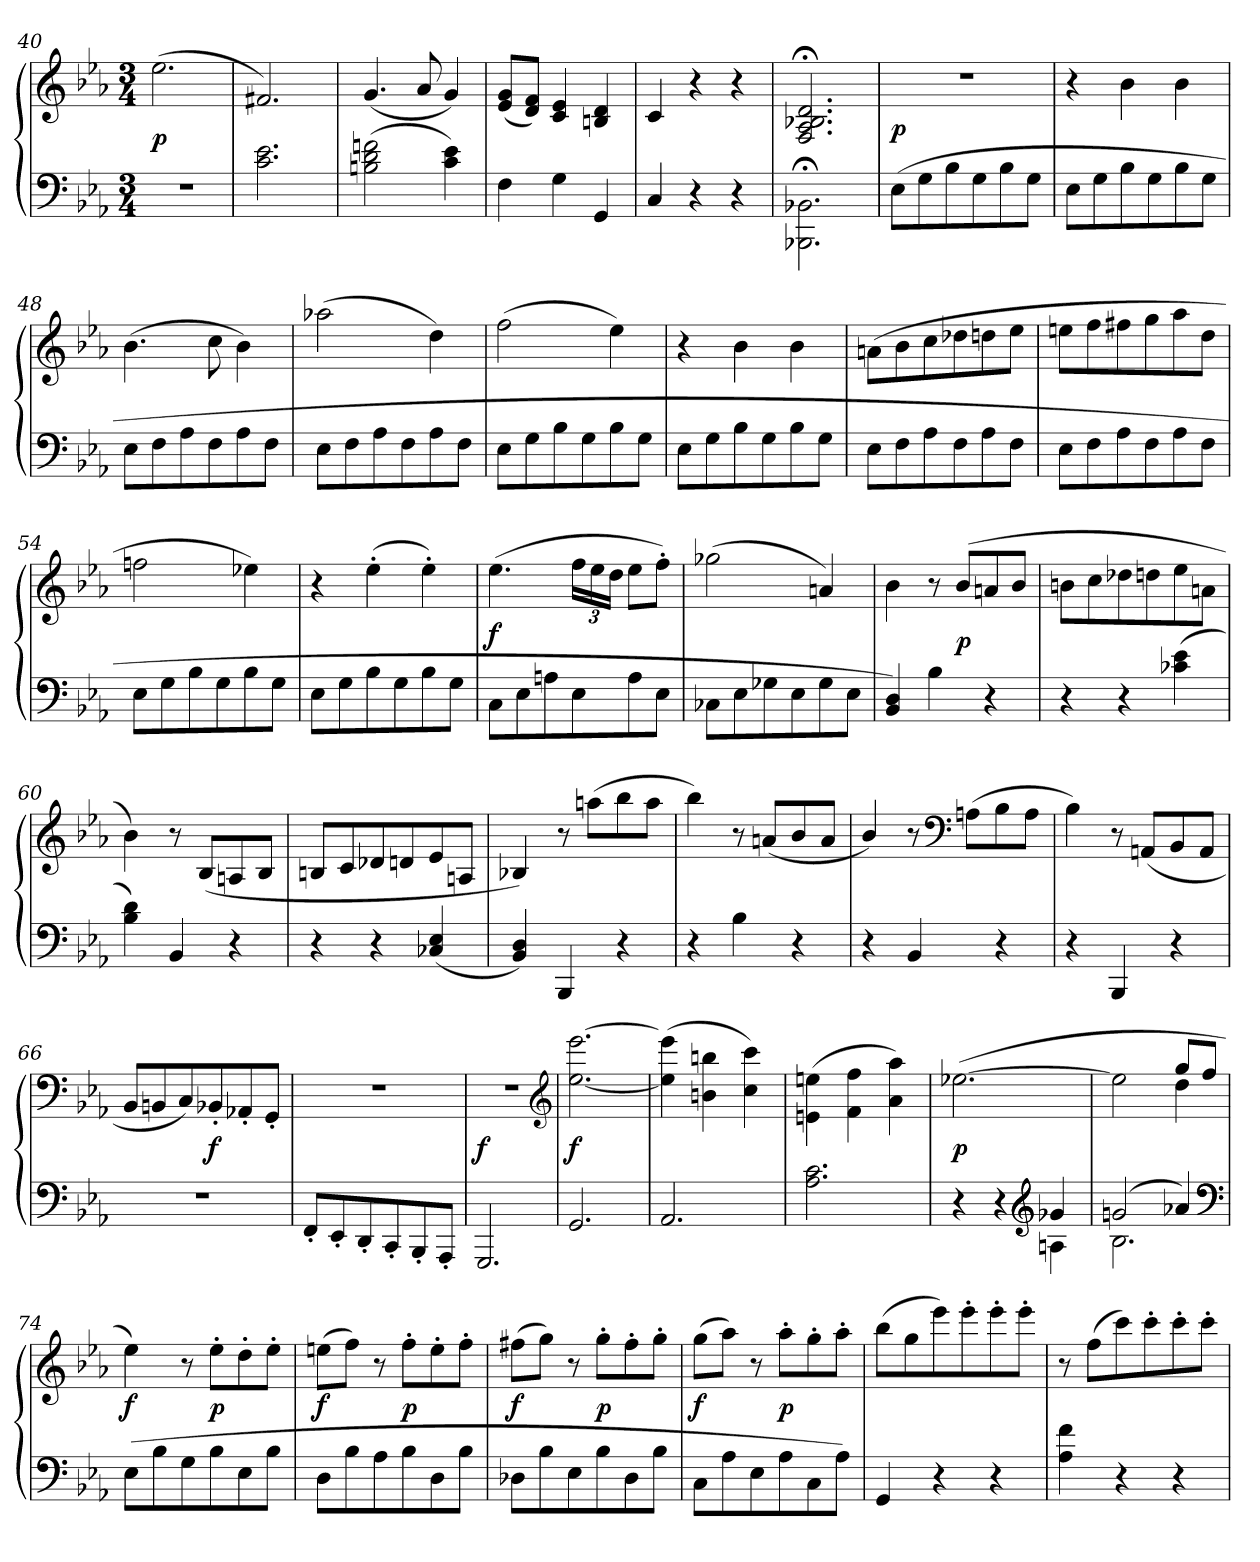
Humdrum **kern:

**kern	**kern	**dynam
*part1	*part1	*part1
*staff2	*staff1	*staff1/2
*clefF4	*clefG2	*
*k[b-e-a-]	*k[b-e-a-]	*
*M3/4	*M3/4	*
=40	=40	=40
2.r	(2.ee-	p
=41	=41	=41
2.c 2.e-	2.f#X)	.
=42	=42	=42
(2Bn 2d 2fn	(4.g	.
.	8a-	.
4c 4e-)	4g)	.
=43	=43	=43
4F	(8e- 8gL	.
.	8d 8fJ)	.
4G	4c 4e-	.
4GG	4Bn 4d	.
=44	=44	=44
4C	4c	.
4r	4r	.
4r	4r	.
=45	=45	=45
2.BBB-X;\ 2.BB-X;\	2.F;</ 2.A-;</ 2.B-X;</ 2.d;</	.
=46	=46	=46
(8E-L	2.r	p
8G	.	.
8B-	.	.
8G	.	.
8B-	.	.
8GJ	.	.
=47	=47	=47
8E-L	4r	.
8G	.	.
8B-	4b-	.
8G	.	.
8B-	4b-	.
8GJ	.	.
=48	=48	=48
8E-L	(4.b-	.
8F	.	.
8A-	.	.
8F	8cc	.
8A-	4b-)	.
8FJ	.	.
=49	=49	=49
8E-L	(2aa-X	.
8F	.	.
8A-	.	.
8F	.	.
8A-	4dd)	.
8FJ	.	.
=50	=50	=50
8E-L	(2ff	.
8G	.	.
8B-	.	.
8G	.	.
8B-	4ee-)	.
8GJ	.	.
=51	=51	=51
8E-L	4r	.
8G	.	.
8B-	4b-	.
8G	.	.
8B-	4b-	.
8GJ	.	.
=52	=52	=52
8E-L	(8anL	.
8F	8b-	.
8A-	8cc	.
8F	8dd-X	.
8A-	8ddn	.
8FJ	8ee-J	.
=53	=53	=53
8E-L	8eenL	.
8F	8ff	.
8A-	8ff#X	.
8F	8gg	.
8A-	8aa-	.
8FJ	8ddJ	.
=54	=54	=54
8E-L	2ffn	.
8G	.	.
8B-	.	.
8G	.	.
8B-	4ee-X)	.
8GJ	.	.
=55	=55	=55
8E-L	4r	.
8G	.	.
8B-	(4ee-'	.
8G	.	.
8B-	4ee-')	.
8GJ	.	.
=56	=56	=56
8CL	(4.ee-	f
8E-	.	.
8An	.	.
8E-	24ffLL	.
.	24ee-	.
.	24ddJJ	.
8A	8ee-L	.
8E-J	8ff'J)	.
=57	=57	=57
8C-XL	(2gg-X	.
8E-	.	.
8G-X	.	.
8E-	.	.
8G-	4an)	.
8E-J	.	.
=58	=58	=58
4BB- 4D)	4b-	.
4B-	8r	.
.	(8b-L	p
4r	8an	.
.	8b-J	.
=59	=59	=59
4r	8bnL	.
.	8cc	.
4r	8dd-X	.
.	8ddn	.
(4c-X 4e-	8ee-	.
.	8anJ	.
=60	=60	=60
4B- 4d)	4b-)	.
4BB-	8r	.
.	(8B-L	.
4r	8An	.
.	8B-J	.
=61	=61	=61
4r	8BnL	.
.	8c	.
4r	8d-X	.
.	8dn	.
(4C-X/ 4E-/	8e-	.
.	8AnJ	.
=62	=62	=62
4BB- 4D)	4B-X)	.
4BBB-	8r	.
.	(8aanL	.
4r	8bb-	.
.	8aaJ	.
=63	=63	=63
4r	4bb-)	.
4B-	8r	.
.	(<8anL	.
4r	8b-	.
.	8aJ	.
=64	=64	=64
4r	4b-/)	.
4BB-	8r	.
*	*clefF4	*
.	(8AnL	.
4r	8B-	.
.	8AJ	.
=65	=65	=65
4r	4B-)	.
4BBB-	8r	.
.	(8AAnL	.
4r	8BB-	.
.	8AAJ	.
=66	=66	=66
2.r	8BB-L	.
.	8BBn	.
.	8C)	.
.	8BB-X'	f
.	8AA-X'	.
.	8GG'J	.
=67	=67	=67
8FF'L	2.r	.
8EE-'	.	.
8DD'	.	.
8CC'	.	.
8BBB-'	.	.
8AAA-'J	.	.
=68	=68	=68
2.GGG	2.r	f
*	*clefG2	*
=69	=69	=69
2.GG	[2.ee- [2.eee-	f
=70	=70	=70
2.AA-	(4ee-] 4eee-]	.
.	4bn 4bbn	.
.	4cc 4ccc)	.
=71	=71	=71
2.A- 2.c	(4en\ 4een\	.
.	4f 4ff	.
.	4a- 4aa-)	.
=72	=72	=72
*^	*	*
4r	2ryy	([2.ee-X	p
4r	.	.	.
*clefG2	*	*	*
4g-X	4An	.	.
=73	=73	=73	=73
*	*	*^	*
(2gn	2.B-	2ryy	2ee-]	.
4a-X)	.	8ggL	4dd	.
.	.	8ffJ	.	.
*v	*v	*	*	*
*	*v	*v	*
*clefF4	*	*
=74	=74	=74
(8E-L	4ee-)	f
8B-	.	.
8G	8r	.
8B-	8ee-'L	p
8E-	8dd'	.
8B-J	8ee-'J	.
=75	=75	=75
8DL	(8eenL	f
8B-	8ffJ)	.
8A-	8r	.
8B-	8ff'L	p
8D	8ee'	.
8B-J	8ff'J	.
=76	=76	=76
8D-XL	(8ff#XL	f
8B-	8ggJ)	.
8E-	8r	.
8B-	8gg'L	p
8D-	8ff#'	.
8B-J	8gg'J	.
=77	=77	=77
8CL	(8ggL	f
8A-	8aa-J)	.
8E-	8r	.
8A-	8aa-'L	p
8C	8gg'	.
8A-J)	8aa-'J	.
=78	=78	=78
4GG	(8bb-L	.
.	8gg	.
4r	8eee-)	.
.	8eee-'	.
4r	8eee-'	.
.	8eee-'J	.
=79	=79	=79
4A- 4f	8r	.
.	(8ffL	.
4r	8ccc)	.
.	8ccc'	.
4r	8ccc'	.
.	8ccc'J	.
=	=	=
*-	*-	*-
